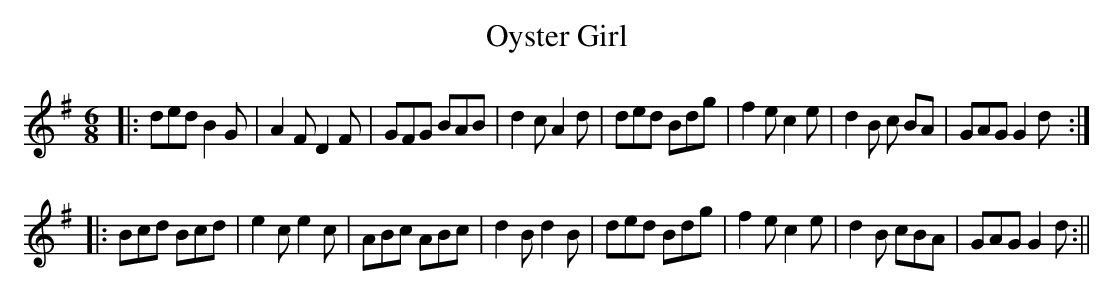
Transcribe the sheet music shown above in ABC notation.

X:1
T:Oyster Girl
M:6/8
L:1/8
K:G
|: ded B2 G|A2 F D2 F|GFG BAB|d2 c A2 d|ded Bdg|f2 e c2e|d2 B c BA|GAG G2 d :|
|: Bcd Bcd|e2 c e2c|ABc ABc|d2 B d2 B|ded Bdg|f2 e c2 e|d2 B cBA|GAG G2 d :||
